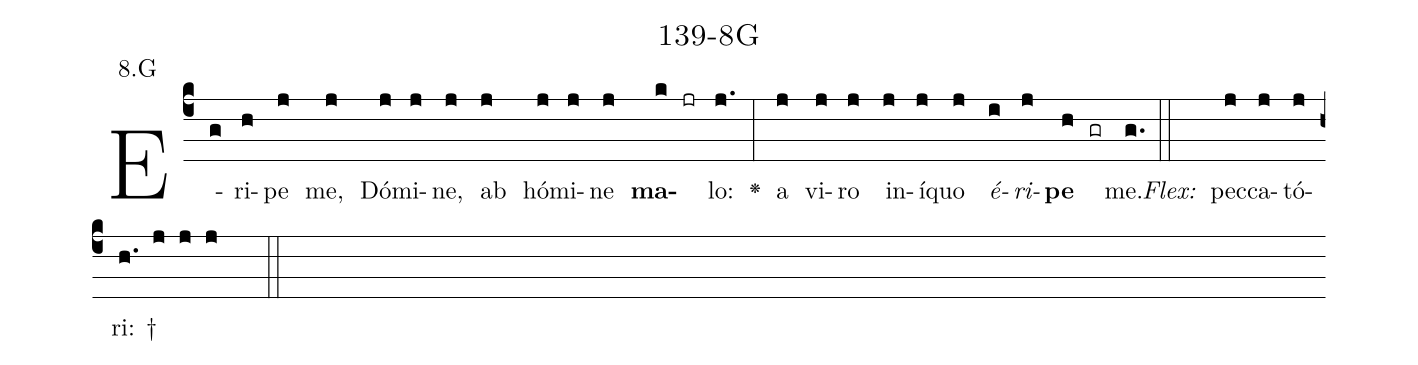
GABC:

name: 139-8G;
annotation: 8.G;
%%
(c4)E(g)ri(h)pe(j) me,(j) Dó(j)mi(j)ne,(j) ab(j) hó(j)mi(j)ne(j) <b>ma</b>(k jr)lo:(j.) <v>\greheightstar</v>(:) a(j) vi(j)ro(j) in(j)í(j)quo(j) <i>é</i>(i)<i>ri</i>(j)<b>pe</b>(h gr) me.(g.) (::)
<i>Flex:</i>()  pec(j)ca(j)tó(j)ri: †(h. j j j  ::)

%E(j) u(j) o(i) u(j) a(h) e.(g.) (::)
